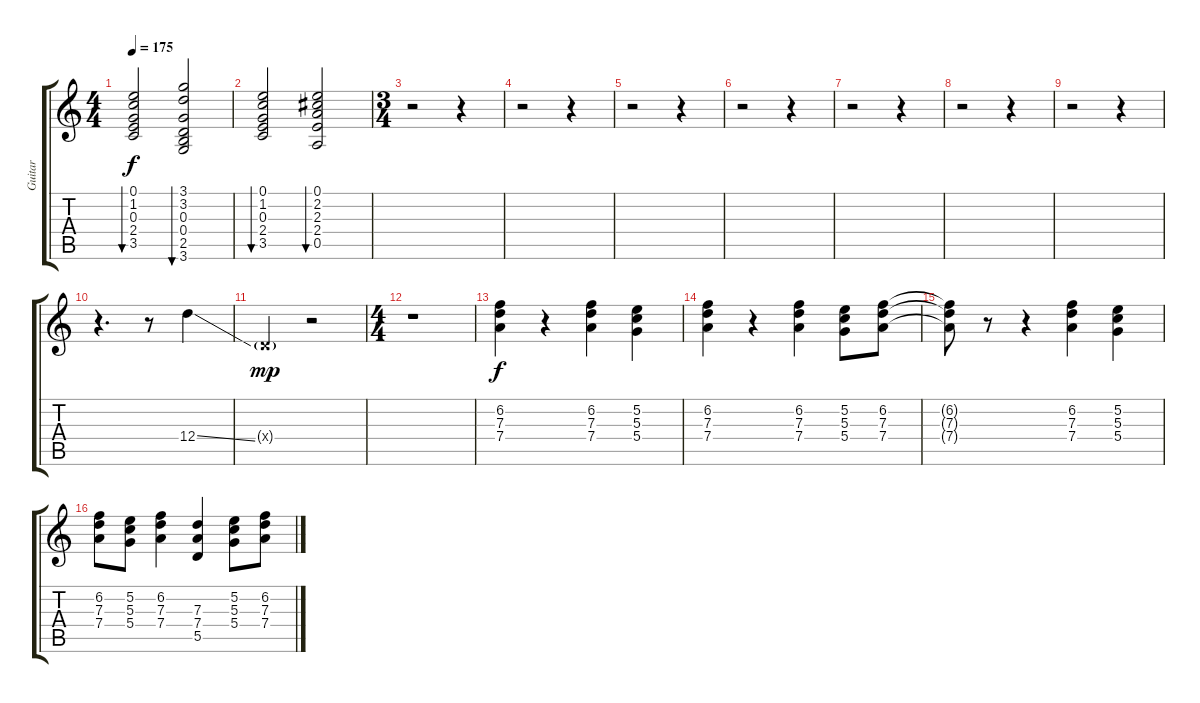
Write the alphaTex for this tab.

\track ("Guitar" "Guitar") {instrument acousticguitarsteel}
\staff {score tabs}
\tuning (E4 B3 G3 D3 A2 E2) {hide}
\ts (4 4)
\tempo 175
\clef g2
\ks c
(0.1 1.2 0.3 2.4 3.5).2{bu 240 dy f} (3.1 3.2 0.3 0.4 2.5 3.6).2{bu 240} |
(0.1 1.2 0.3 2.4 3.5).2{bu 240} (0.1 2.2 2.3 2.4 0.5).2{bu 240} |
\ts (3 4)
r.2 r.4 |
r.2 r.4 |
r.2 r.4 |
r.2 r.4 |
r.2 r.4 |
r.2 r.4 |
r.2 r.4 |
r.4{d} r.8 12.4{ss}.4 |
0.4{g x}.4{dy mp} r.2 |
\ts (4 4)
r.1 |
(6.2 7.3 7.4).4{dy f} r.4 (6.2 7.3 7.4).4 (5.2 5.3 5.4).4 |
(6.2 7.3 7.4).4 r.4 (6.2 7.3 7.4).4 (5.2 5.3 5.4).8 (6.2 7.3 7.4).8 |
(6.2{t} 7.3{t} 7.4{t}).8 r.8 r.4 (6.2 7.3 7.4).4 (5.2 5.3 5.4).4 |
(6.2 7.3 7.4).8 (5.2 5.3 5.4).8 (6.2 7.3 7.4).4 (7.3 7.4 5.5).4 (5.2 5.3 5.4).8 (6.2 7.3 7.4).8
